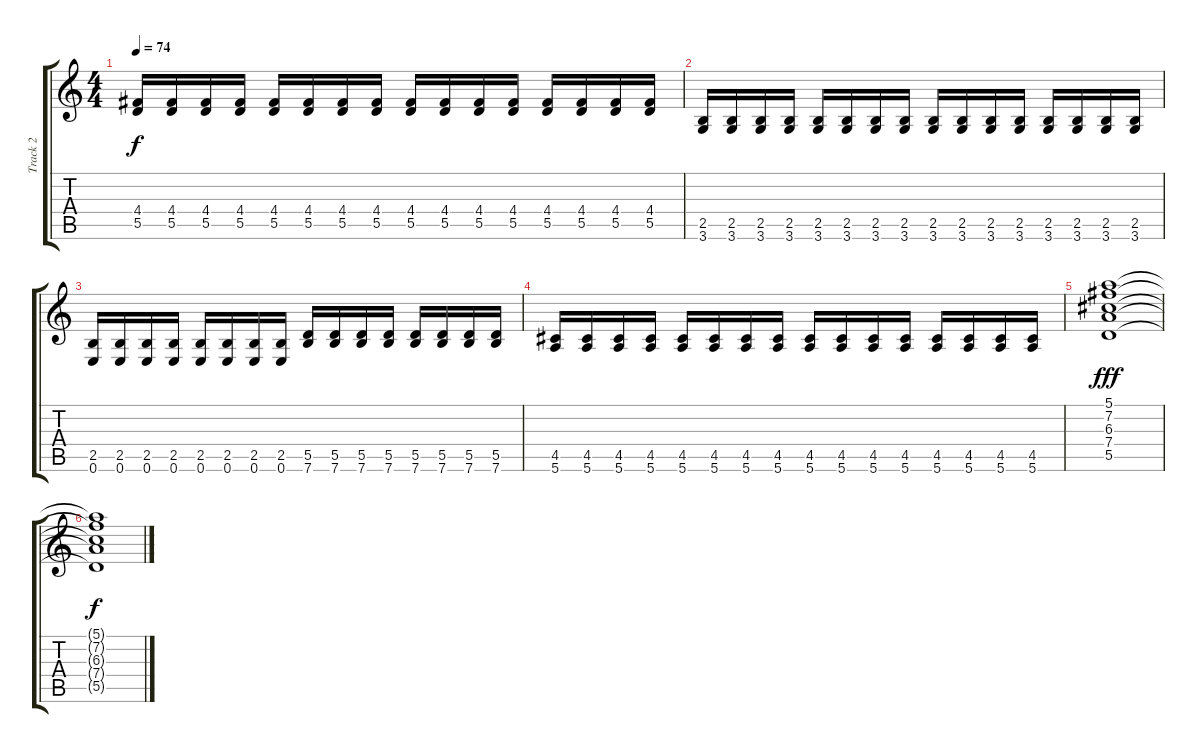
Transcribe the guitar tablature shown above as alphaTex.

\track ("Track 2" "Track 2") {instrument electricguitarclean}
\staff {score tabs}
\tuning (E4 B3 G3 D3 A2 E2) {hide}
\ts (4 4)
\tempo 74
\clef g2
\ks c
(4.4 5.5).16{dy f} (4.4 5.5).16 (4.4 5.5).16 (4.4 5.5).16 (4.4 5.5).16 (4.4 5.5).16 (4.4 5.5).16 (4.4 5.5).16 (4.4 5.5).16 (4.4 5.5).16 (4.4 5.5).16 (4.4 5.5).16 (4.4 5.5).16 (4.4 5.5).16 (4.4 5.5).16 (4.4 5.5).16 |
(2.5 3.6).16 (2.5 3.6).16 (2.5 3.6).16 (2.5 3.6).16 (2.5 3.6).16 (2.5 3.6).16 (2.5 3.6).16 (2.5 3.6).16 (2.5 3.6).16 (2.5 3.6).16 (2.5 3.6).16 (2.5 3.6).16 (2.5 3.6).16 (2.5 3.6).16 (2.5 3.6).16 (2.5 3.6).16 |
(2.5 0.6).16 (2.5 0.6).16 (2.5 0.6).16 (2.5 0.6).16 (2.5 0.6).16 (2.5 0.6).16 (2.5 0.6).16 (2.5 0.6).16 (5.5 7.6).16 (5.5 7.6).16 (5.5 7.6).16 (5.5 7.6).16 (5.5 7.6).16 (5.5 7.6).16 (5.5 7.6).16 (5.5 7.6).16 |
(4.5 5.6).16 (4.5 5.6).16 (4.5 5.6).16 (4.5 5.6).16 (4.5 5.6).16 (4.5 5.6).16 (4.5 5.6).16 (4.5 5.6).16 (4.5 5.6).16 (4.5 5.6).16 (4.5 5.6).16 (4.5 5.6).16 (4.5 5.6).16 (4.5 5.6).16 (4.5 5.6).16 (4.5 5.6).16 |
(5.1 7.2 6.3 7.4 5.5).1{dy fff} |
(5.1{t} 7.2{t} 6.3{t} 7.4{t} 5.5{t}).1{dy f}
